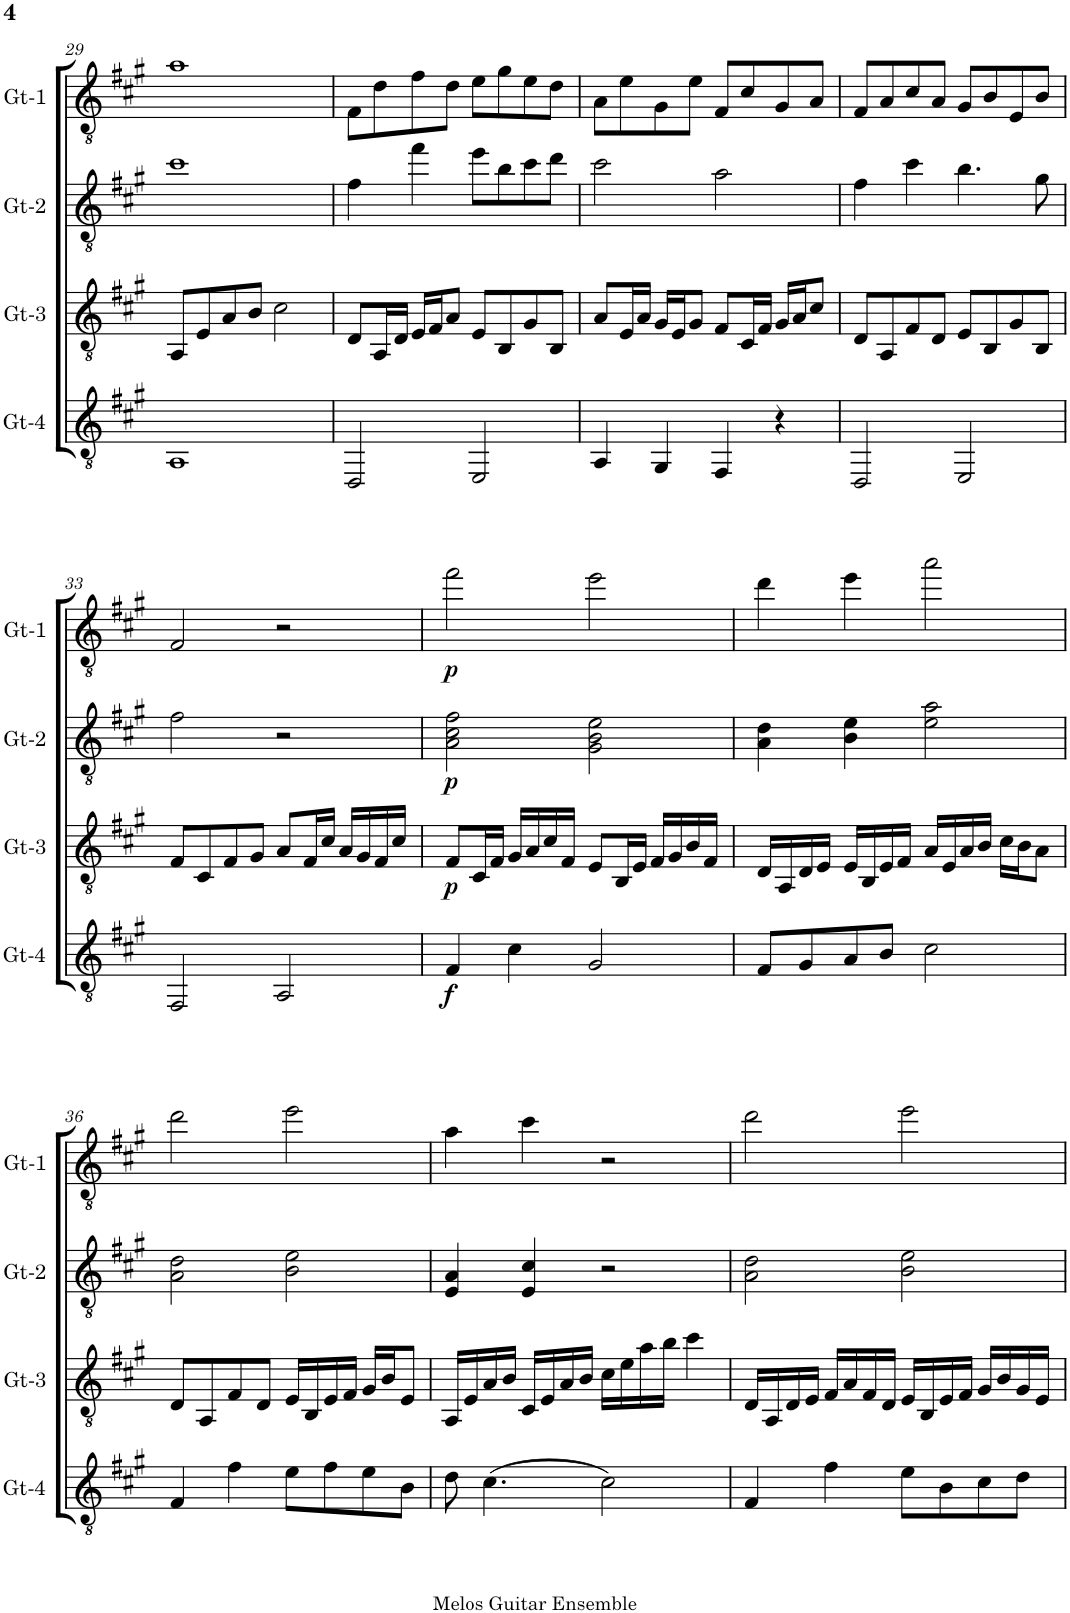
**kern	**dynam	**kern	**dynam	**kern	**dynam	**kern	**dynam
*part4	*part4	*part3	*part3	*part2	*part2	*part1	*part1
*staff4	*staff4	*staff3	*staff3	*staff2	*staff2	*staff1	*staff1
*I"Gt-4	*	*I"Gt-3	*	*I"Gt-2	*	*I"Gt-1	*
*I'Gt-4	*	*I'Gt-3	*	*I'Gt-2	*	*I'Gt-1	*
!!LO:PB:g=z
*clefGv2	*	*clefGv2	*	*clefGv2	*	*clefGv2	*
*k[f#c#g#]	*	*k[f#c#g#]	*	*k[f#c#g#]	*	*k[f#c#g#]	*
*M4/4	*	*M4/4	*	*M4/4	*	*M4/4	*
=29	=29	=29	=29	=29	=29	=29	=29
1AA	.	8AA/L	.	1cc#	.	1a	.
.	.	8E/	.	.	.	.	.
.	.	8A/	.	.	.	.	.
.	.	8B/J	.	.	.	.	.
.	.	2c#\	.	.	.	.	.
=30	=30	=30	=30	=30	=30	=30	=30
2DD/	.	8D/L	.	4f#\	.	8F#\L	.
.	.	16AA/L	.	.	.	8d\	.
.	.	16D/JJ	.	.	.	.	.
.	.	16E/LL	.	4ff#\	.	8f#\	.
.	.	16F#/J	.	.	.	.	.
.	.	8A/J	.	.	.	8d\J	.
2EE/	.	8E/L	.	8ee\L	.	8e\L	.
.	.	8BB/	.	8b\	.	8g#\	.
.	.	8G#/	.	8cc#\	.	8e\	.
.	.	8BB/J	.	8dd\J	.	8d\J	.
=31	=31	=31	=31	=31	=31	=31	=31
4AA/	.	8A/L	.	2cc#\	.	8A\L	.
.	.	16E/L	.	.	.	8e\	.
.	.	16A/JJ	.	.	.	.	.
4GG#/	.	16G#/LL	.	.	.	8G#\	.
.	.	16E/J	.	.	.	.	.
.	.	8G#/J	.	.	.	8e\J	.
4FF#/	.	8F#/L	.	2a\	.	8F#/L	.
.	.	16C#/L	.	.	.	8c#/	.
.	.	16F#/JJ	.	.	.	.	.
4r	.	16G#/LL	.	.	.	8G#/	.
.	.	16A/J	.	.	.	.	.
.	.	8c#/J	.	.	.	8A/J	.
=32	=32	=32	=32	=32	=32	=32	=32
2DD/	.	8D/L	.	4f#\	.	8F#/L	.
.	.	8AA/	.	.	.	8A/	.
.	.	8F#/	.	4cc#\	.	8c#/	.
.	.	8D/J	.	.	.	8A/J	.
2EE/	.	8E/L	.	4.b\	.	8G#/L	.
.	.	8BB/	.	.	.	8B/	.
.	.	8G#/	.	.	.	8E/	.
.	.	8BB/J	.	8g#\	.	8B/J	.
!!LO:LB:g=z
=33	=33	=33	=33	=33	=33	=33	=33
2FF#/	.	8F#/L	.	2f#\	.	2F#/	.
.	.	8C#/	.	.	.	.	.
.	.	8F#/	.	.	.	.	.
.	.	8G#/J	.	.	.	.	.
2AA/	.	8A/L	.	2r	.	2r	.
.	.	16F#/L	.	.	.	.	.
.	.	16c#/JJ	.	.	.	.	.
.	.	16A/LL	.	.	.	.	.
.	.	16G#/	.	.	.	.	.
.	.	16F#/	.	.	.	.	.
.	.	16c#/JJ	.	.	.	.	.
=34	=34	=34	=34	=34	=34	=34	=34
!	!LO:DY:b	!	!LO:DY:b	!	!LO:DY:b	!	!LO:DY:b
4F#/	f	8F#/L	p	2A\ 2c#\ 2f#\	p	2ff#\	p
.	.	16C#/L	.	.	.	.	.
.	.	16F#/JJ	.	.	.	.	.
4c#\	.	16G#/LL	.	.	.	.	.
.	.	16A/	.	.	.	.	.
.	.	16c#/	.	.	.	.	.
.	.	16F#/JJ	.	.	.	.	.
2G#/	.	8E/L	.	2G#\ 2B\ 2e\	.	2ee\	.
.	.	16BB/L	.	.	.	.	.
.	.	16E/JJ	.	.	.	.	.
.	.	16F#/LL	.	.	.	.	.
.	.	16G#/	.	.	.	.	.
.	.	16B/	.	.	.	.	.
.	.	16F#/JJ	.	.	.	.	.
=35	=35	=35	=35	=35	=35	=35	=35
8F#/L	.	16D/LL	.	4A\ 4d\	.	4dd\	.
.	.	16AA/	.	.	.	.	.
8G#/	.	16D/	.	.	.	.	.
.	.	16E/JJ	.	.	.	.	.
8A/	.	16E/LL	.	4B\ 4e\	.	4ee\	.
.	.	16BB/	.	.	.	.	.
8B/J	.	16E/	.	.	.	.	.
.	.	16F#/JJ	.	.	.	.	.
2c#\	.	16A/LL	.	2e\ 2a\	.	2aa\	.
.	.	16E/	.	.	.	.	.
.	.	16A/	.	.	.	.	.
.	.	16B/JJ	.	.	.	.	.
.	.	16c#\LL	.	.	.	.	.
.	.	16B\J	.	.	.	.	.
.	.	8A\J	.	.	.	.	.
!!LO:LB:g=z
=36	=36	=36	=36	=36	=36	=36	=36
4F#/	.	8D/L	.	2A\ 2d\	.	2dd\	.
.	.	8AA/	.	.	.	.	.
4f#\	.	8F#/	.	.	.	.	.
.	.	8D/J	.	.	.	.	.
8e\L	.	16E/LL	.	2B\ 2e\	.	2ee\	.
.	.	16BB/	.	.	.	.	.
8f#\	.	16E/	.	.	.	.	.
.	.	16F#/JJ	.	.	.	.	.
8e\	.	16G#/LL	.	.	.	.	.
.	.	16B/J	.	.	.	.	.
8B\J	.	8E/J	.	.	.	.	.
=37	=37	=37	=37	=37	=37	=37	=37
8d\	.	16AA/LL	.	4E/ 4A/	.	4a\	.
.	.	16E/	.	.	.	.	.
(4.c#\	.	16A/	.	.	.	.	.
.	.	16B/JJ	.	.	.	.	.
.	.	16C#/LL	.	4E/ 4c#/	.	4cc#\	.
.	.	16E/	.	.	.	.	.
.	.	16A/	.	.	.	.	.
.	.	16B/JJ	.	.	.	.	.
2c#\)	.	16c#\LL	.	2r	.	2r	.
.	.	16e\	.	.	.	.	.
.	.	16a\	.	.	.	.	.
.	.	16b\JJ	.	.	.	.	.
.	.	4cc#\	.	.	.	.	.
=38	=38	=38	=38	=38	=38	=38	=38
4F#/	.	16D/LL	.	2A\ 2d\	.	2dd\	.
.	.	16AA/	.	.	.	.	.
.	.	16D/	.	.	.	.	.
.	.	16E/JJ	.	.	.	.	.
4f#\	.	16F#/LL	.	.	.	.	.
.	.	16A/	.	.	.	.	.
.	.	16F#/	.	.	.	.	.
.	.	16D/JJ	.	.	.	.	.
8e\L	.	16E/LL	.	2B\ 2e\	.	2ee\	.
.	.	16BB/	.	.	.	.	.
8B\	.	16E/	.	.	.	.	.
.	.	16F#/JJ	.	.	.	.	.
8c#\	.	16G#/LL	.	.	.	.	.
.	.	16B/	.	.	.	.	.
8d\J	.	16G#/	.	.	.	.	.
.	.	16E/JJ	.	.	.	.	.
=	=	=	=	=	=	=	=
*-	*-	*-	*-	*-	*-	*-	*-
